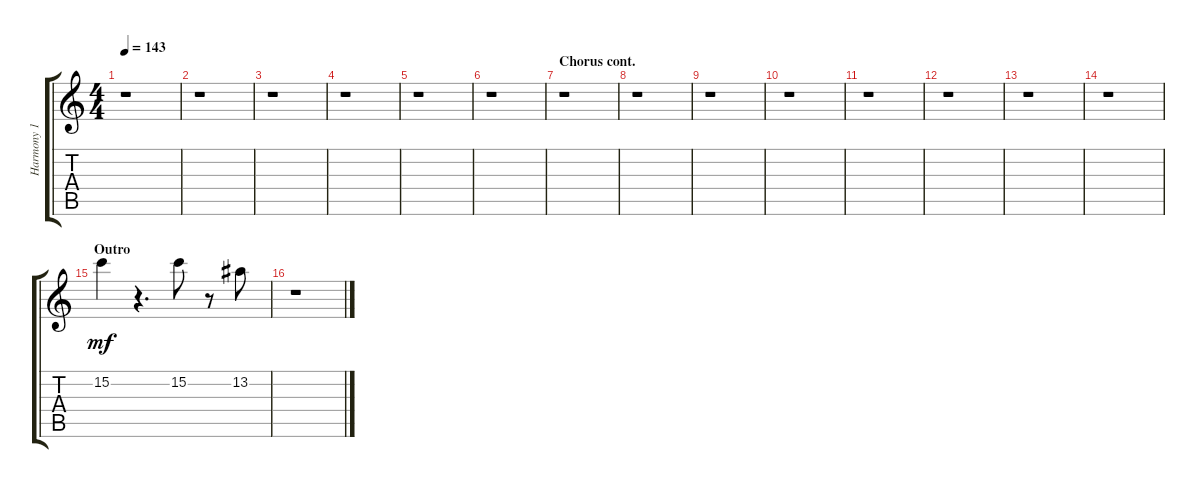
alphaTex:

\track ("Harmony 1" "Harmony 1") {instrument overdrivenguitar}
\staff {score tabs}
\tuning (D4 A3 F3 C3 G2 C2) {hide}
\ts (4 4)
\tempo 143
\clef g2
\ks aminor
r.1{dy mf} |
r.1 |
r.1 |
r.1 |
r.1 |
r.1 |
\section ("" "Chorus cont.")
r.1 |
r.1 |
r.1 |
r.1 |
r.1 |
r.1 |
r.1 |
r.1 |
\section ("" "Outro")
15.2.4 r.4{d} 15.2.8 r.8 13.2.8 |
r.1
